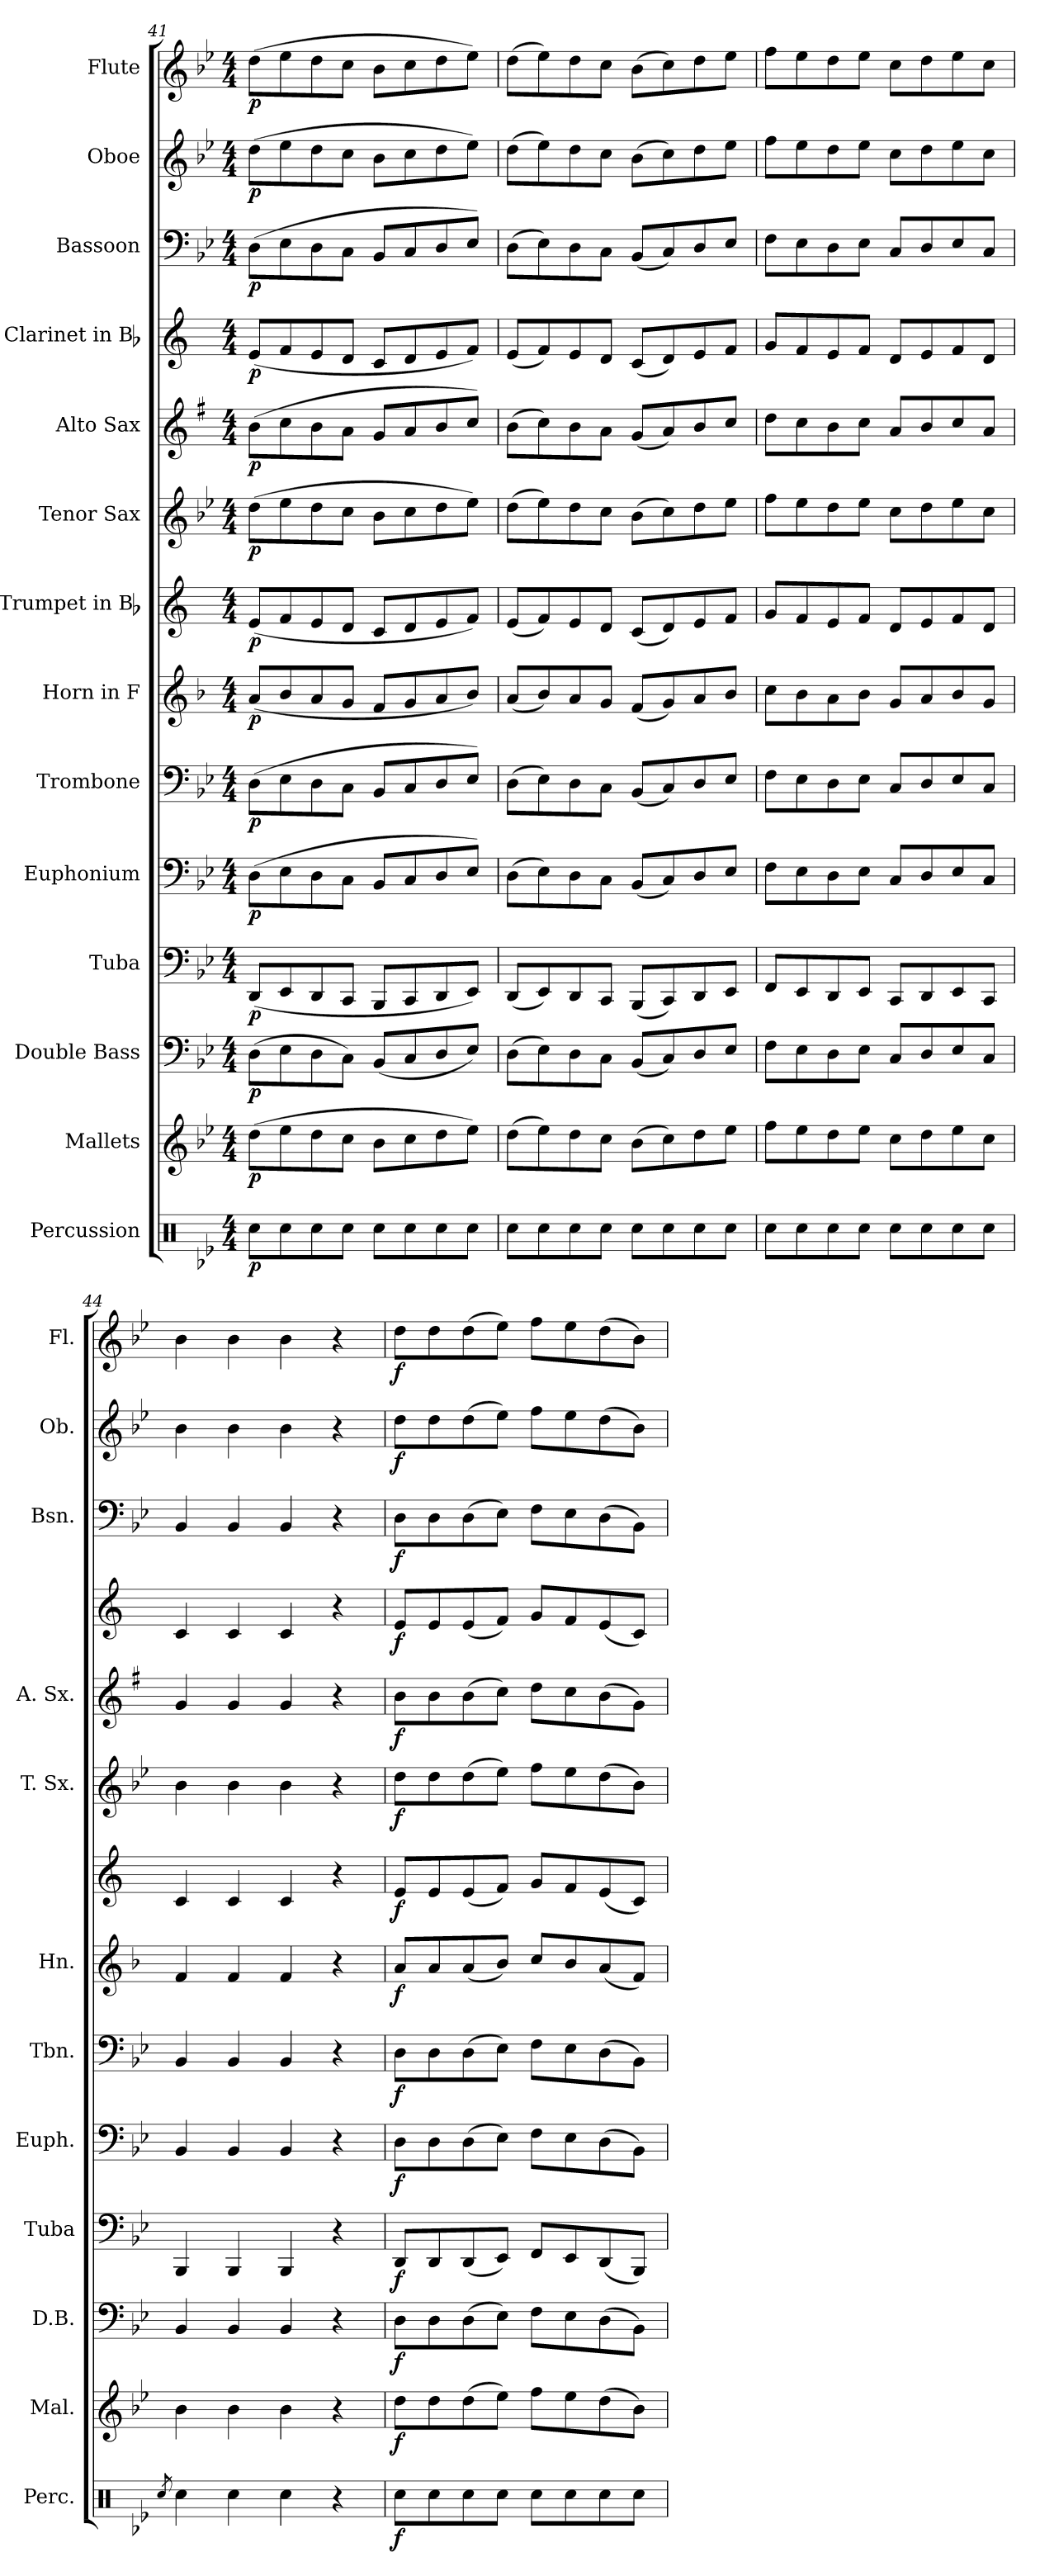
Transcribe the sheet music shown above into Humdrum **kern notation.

**kern	**dynam	**kern	**dynam	**kern	**dynam	**kern	**dynam	**kern	**dynam	**kern	**dynam	**kern	**dynam	**kern	**dynam	**kern	**dynam	**kern	**dynam	**kern	**dynam	**kern	**dynam	**kern	**dynam	**kern	**dynam
*part14	*part14	*part13	*part13	*part12	*part12	*part11	*part11	*part10	*part10	*part9	*part9	*part8	*part8	*part7	*part7	*part6	*part6	*part5	*part5	*part4	*part4	*part3	*part3	*part2	*part2	*part1	*part1
*staff14	*staff14	*staff13	*staff13	*staff12	*staff12	*staff11	*staff11	*staff10	*staff10	*staff9	*staff9	*staff8	*staff8	*staff7	*staff7	*staff6	*staff6	*staff5	*staff5	*staff4	*staff4	*staff3	*staff3	*staff2	*staff2	*staff1	*staff1
*I"Percussion	*	*I"Mallets	*	*I"Double Bass	*	*I"Tuba	*	*I"Euphonium	*	*I"Trombone	*	*I"Horn in F	*	*I"Trumpet in Bb	*	*I"Tenor Sax	*	*I"Alto Sax	*	*I"Clarinet in Bb	*	*I"Bassoon	*	*I"Oboe	*	*I"Flute	*
*I'Perc.	*	*I'Mal.	*	*I'D.B.	*	*I'Tuba	*	*I'Euph.	*	*I'Tbn.	*	*I'Hn.	*	*	*	*I'T. Sx.	*	*I'A. Sx.	*	*	*	*I'Bsn.	*	*I'Ob.	*	*I'Fl.	*
*clefX	*	*clefG2	*	*clefF4	*	*clefF4	*	*clefF4	*	*clefF4	*	*clefG2	*	*clefG2	*	*clefG2	*	*clefG2	*	*clefG2	*	*clefF4	*	*clefG2	*	*clefG2	*
*	*	*	*	*ITrd7c12	*	*	*	*	*	*	*	*ITrd4c7	*	*ITrd1c2	*	*ITrd8c14	*	*ITrd5c9	*	*ITrd1c2	*	*	*	*	*	*	*
*k[b-e-]	*	*k[b-e-]	*	*k[b-e-]	*	*k[b-e-]	*	*k[b-e-]	*	*k[b-e-]	*	*k[b-e-]	*	*k[b-e-]	*	*k[b-e-]	*	*k[b-e-]	*	*k[b-e-]	*	*k[b-e-]	*	*k[b-e-]	*	*k[b-e-]	*
*B-:	*	*B-:	*	*B-:	*	*B-:	*	*B-:	*	*B-:	*	*B-:	*	*B-:	*	*B-:	*	*B-:	*	*B-:	*	*B-:	*	*B-:	*	*B-:	*
*M4/4	*	*M4/4	*	*M4/4	*	*M4/4	*	*M4/4	*	*M4/4	*	*M4/4	*	*M4/4	*	*M4/4	*	*M4/4	*	*M4/4	*	*M4/4	*	*M4/4	*	*M4/4	*
=41	=41	=41	=41	=41	=41	=41	=41	=41	=41	=41	=41	=41	=41	=41	=41	=41	=41	=41	=41	=41	=41	=41	=41	=41	=41	=41	=41
!	!LO:DY:b	!	!LO:DY:b	!	!LO:DY:b	!	!LO:DY:b	!	!LO:DY:b	!	!LO:DY:b	!	!LO:DY:b	!	!LO:DY:b	!	!LO:DY:b	!	!LO:DY:b	!	!LO:DY:b	!	!LO:DY:b	!	!LO:DY:b	!	!LO:DY:b
8Rcc\L	p	(>8dd\L	p	(>8DD\L	p	(<8DD/L	p	(>8D\L	p	(>8D\L	p	(<8d/L	p	(<8d/L	p	(>8d\L	p	(>8d\L	p	(<8d/L	p	(>8D\L	p	(>8dd\L	p	(>8dd\L	p
8Rcc\	.	8ee-\	.	8EE-\	.	8EE-/	.	8E-\	.	8E-\	.	8e-/	.	8e-/	.	8e-\	.	8e-\	.	8e-/	.	8E-\	.	8ee-\	.	8ee-\	.
8Rcc\	.	8dd\	.	8DD\	.	8DD/	.	8D\	.	8D\	.	8d/	.	8d/	.	8d\	.	8d\	.	8d/	.	8D\	.	8dd\	.	8dd\	.
8Rcc\J	.	8cc\J	.	8CC\J)	.	8CC/J	.	8C\J	.	8C\J	.	8c/J	.	8c/J	.	8c\J	.	8c\J	.	8c/J	.	8C\J	.	8cc\J	.	8cc\J	.
8Rcc\L	.	8b-\L	.	(<8BBB-/L	.	8BBB-/L	.	8BB-/L	.	8BB-/L	.	8B-/L	.	8B-/L	.	8B-\L	.	8B-/L	.	8B-/L	.	8BB-/L	.	8b-\L	.	8b-\L	.
8Rcc\	.	8cc\	.	8CC/	.	8CC/	.	8C/	.	8C/	.	8c/	.	8c/	.	8c\	.	8c/	.	8c/	.	8C/	.	8cc\	.	8cc\	.
8Rcc\	.	8dd\	.	8DD/	.	8DD/	.	8D/	.	8D/	.	8d/	.	8d/	.	8d\	.	8d/	.	8d/	.	8D/	.	8dd\	.	8dd\	.
8Rcc\J	.	8ee-\J)	.	8EE-/J)	.	8EE-/J)	.	8E-/J)	.	8E-/J)	.	8e-/J)	.	8e-/J)	.	8e-\J)	.	8e-/J)	.	8e-/J)	.	8E-/J)	.	8ee-\J)	.	8ee-\J)	.
=42	=42	=42	=42	=42	=42	=42	=42	=42	=42	=42	=42	=42	=42	=42	=42	=42	=42	=42	=42	=42	=42	=42	=42	=42	=42	=42	=42
8Rcc\L	.	(>8dd\L	.	(>8DD\L	.	(<8DD/L	.	(>8D\L	.	(>8D\L	.	(<8d/L	.	(<8d/L	.	(>8d\L	.	(>8d\L	.	(<8d/L	.	(>8D\L	.	(>8dd\L	.	(>8dd\L	.
8Rcc\	.	8ee-\)	.	8EE-\)	.	8EE-/)	.	8E-\)	.	8E-\)	.	8e-/)	.	8e-/)	.	8e-\)	.	8e-\)	.	8e-/)	.	8E-\)	.	8ee-\)	.	8ee-\)	.
8Rcc\	.	8dd\	.	8DD\	.	8DD/	.	8D\	.	8D\	.	8d/	.	8d/	.	8d\	.	8d\	.	8d/	.	8D\	.	8dd\	.	8dd\	.
8Rcc\J	.	8cc\J	.	8CC\J	.	8CC/J	.	8C\J	.	8C\J	.	8c/J	.	8c/J	.	8c\J	.	8c\J	.	8c/J	.	8C\J	.	8cc\J	.	8cc\J	.
8Rcc\L	.	(>8b-\L	.	(<8BBB-/L	.	(<8BBB-/L	.	(<8BB-/L	.	(<8BB-/L	.	(<8B-/L	.	(<8B-/L	.	(>8B-\L	.	(<8B-/L	.	(<8B-/L	.	(<8BB-/L	.	(>8b-\L	.	(>8b-\L	.
8Rcc\	.	8cc\)	.	8CC/)	.	8CC/)	.	8C/)	.	8C/)	.	8c/)	.	8c/)	.	8c\)	.	8c/)	.	8c/)	.	8C/)	.	8cc\)	.	8cc\)	.
8Rcc\	.	8dd\	.	8DD/	.	8DD/	.	8D/	.	8D/	.	8d/	.	8d/	.	8d\	.	8d/	.	8d/	.	8D/	.	8dd\	.	8dd\	.
8Rcc\J	.	8ee-\J	.	8EE-/J	.	8EE-/J	.	8E-/J	.	8E-/J	.	8e-/J	.	8e-/J	.	8e-\J	.	8e-/J	.	8e-/J	.	8E-/J	.	8ee-\J	.	8ee-\J	.
=43	=43	=43	=43	=43	=43	=43	=43	=43	=43	=43	=43	=43	=43	=43	=43	=43	=43	=43	=43	=43	=43	=43	=43	=43	=43	=43	=43
8Rcc\L	.	8ff\L	.	8FF\L	.	8FF/L	.	8F\L	.	8F\L	.	8f\L	.	8f/L	.	8f\L	.	8f\L	.	8f/L	.	8F\L	.	8ff\L	.	8ff\L	.
8Rcc\	.	8ee-\	.	8EE-\	.	8EE-/	.	8E-\	.	8E-\	.	8e-\	.	8e-/	.	8e-\	.	8e-\	.	8e-/	.	8E-\	.	8ee-\	.	8ee-\	.
8Rcc\	.	8dd\	.	8DD\	.	8DD/	.	8D\	.	8D\	.	8d\	.	8d/	.	8d\	.	8d\	.	8d/	.	8D\	.	8dd\	.	8dd\	.
8Rcc\J	.	8ee-\J	.	8EE-\J	.	8EE-/J	.	8E-\J	.	8E-\J	.	8e-\J	.	8e-/J	.	8e-\J	.	8e-\J	.	8e-/J	.	8E-\J	.	8ee-\J	.	8ee-\J	.
8Rcc\L	.	8cc\L	.	8CC/L	.	8CC/L	.	8C/L	.	8C/L	.	8c/L	.	8c/L	.	8c\L	.	8c/L	.	8c/L	.	8C/L	.	8cc\L	.	8cc\L	.
8Rcc\	.	8dd\	.	8DD/	.	8DD/	.	8D/	.	8D/	.	8d/	.	8d/	.	8d\	.	8d/	.	8d/	.	8D/	.	8dd\	.	8dd\	.
8Rcc\	.	8ee-\	.	8EE-/	.	8EE-/	.	8E-/	.	8E-/	.	8e-/	.	8e-/	.	8e-\	.	8e-/	.	8e-/	.	8E-/	.	8ee-\	.	8ee-\	.
8Rcc\J	.	8cc\J	.	8CC/J	.	8CC/J	.	8C/J	.	8C/J	.	8c/J	.	8c/J	.	8c\J	.	8c/J	.	8c/J	.	8C/J	.	8cc\J	.	8cc\J	.
=44	=44	=44	=44	=44	=44	=44	=44	=44	=44	=44	=44	=44	=44	=44	=44	=44	=44	=44	=44	=44	=44	=44	=44	=44	=44	=44	=44
8qRcc/	.	.	.	.	.	.	.	.	.	.	.	.	.	.	.	.	.	.	.	.	.	.	.	.	.	.	.
4Rcc\	.	4b-\	.	4BBB-/	.	4BBB-/	.	4BB-/	.	4BB-/	.	4B-/	.	4B-/	.	4B-\	.	4B-/	.	4B-/	.	4BB-/	.	4b-\	.	4b-\	.
4Rcc\	.	4b-\	.	4BBB-/	.	4BBB-/	.	4BB-/	.	4BB-/	.	4B-/	.	4B-/	.	4B-\	.	4B-/	.	4B-/	.	4BB-/	.	4b-\	.	4b-\	.
4Rcc\	.	4b-\	.	4BBB-/	.	4BBB-/	.	4BB-/	.	4BB-/	.	4B-/	.	4B-/	.	4B-\	.	4B-/	.	4B-/	.	4BB-/	.	4b-\	.	4b-\	.
4r	.	4r	.	4r	.	4r	.	4r	.	4r	.	4r	.	4r	.	4r	.	4r	.	4r	.	4r	.	4r	.	4r	.
!!LO:PB:g=z
=45	=45	=45	=45	=45	=45	=45	=45	=45	=45	=45	=45	=45	=45	=45	=45	=45	=45	=45	=45	=45	=45	=45	=45	=45	=45	=45	=45
!	!LO:DY:b	!	!LO:DY:b	!	!LO:DY:b	!	!LO:DY:b	!	!LO:DY:b	!	!LO:DY:b	!	!LO:DY:b	!	!LO:DY:b	!	!LO:DY:b	!	!LO:DY:b	!	!LO:DY:b	!	!LO:DY:b	!	!LO:DY:b	!	!LO:DY:b
8Rcc\L	f	8dd\L	f	8DD\L	f	8DD/L	f	8D\L	f	8D\L	f	8d/L	f	8d/L	f	8d\L	f	8d\L	f	8d/L	f	8D\L	f	8dd\L	f	8dd\L	f
8Rcc\	.	8dd\	.	8DD\	.	8DD/	.	8D\	.	8D\	.	8d/	.	8d/	.	8d\	.	8d\	.	8d/	.	8D\	.	8dd\	.	8dd\	.
8Rcc\	.	(>8dd\	.	(>8DD\	.	(<8DD/	.	(>8D\	.	(>8D\	.	(<8d/	.	(<8d/	.	(>8d\	.	(>8d\	.	(<8d/	.	(>8D\	.	(>8dd\	.	(>8dd\	.
8Rcc\J	.	8ee-\J)	.	8EE-\J)	.	8EE-/J)	.	8E-\J)	.	8E-\J)	.	8e-/J)	.	8e-/J)	.	8e-\J)	.	8e-\J)	.	8e-/J)	.	8E-\J)	.	8ee-\J)	.	8ee-\J)	.
8Rcc\L	.	8ff\L	.	8FF\L	.	8FF/L	.	8F\L	.	8F\L	.	8f/L	.	8f/L	.	8f\L	.	8f\L	.	8f/L	.	8F\L	.	8ff\L	.	8ff\L	.
8Rcc\	.	8ee-\	.	8EE-\	.	8EE-/	.	8E-\	.	8E-\	.	8e-/	.	8e-/	.	8e-\	.	8e-\	.	8e-/	.	8E-\	.	8ee-\	.	8ee-\	.
8Rcc\	.	(>8dd\	.	(>8DD\	.	(<8DD/	.	(>8D\	.	(>8D\	.	(<8d/	.	(<8d/	.	(>8d\	.	(>8d\	.	(<8d/	.	(>8D\	.	(>8dd\	.	(>8dd\	.
8Rcc\J	.	8b-\J)	.	8BBB-\J)	.	8BBB-/J)	.	8BB-\J)	.	8BB-\J)	.	8B-/J)	.	8B-/J)	.	8B-\J)	.	8B-\J)	.	8B-/J)	.	8BB-\J)	.	8b-\J)	.	8b-\J)	.
=	=	=	=	=	=	=	=	=	=	=	=	=	=	=	=	=	=	=	=	=	=	=	=	=	=	=	=
*-	*-	*-	*-	*-	*-	*-	*-	*-	*-	*-	*-	*-	*-	*-	*-	*-	*-	*-	*-	*-	*-	*-	*-	*-	*-	*-	*-
